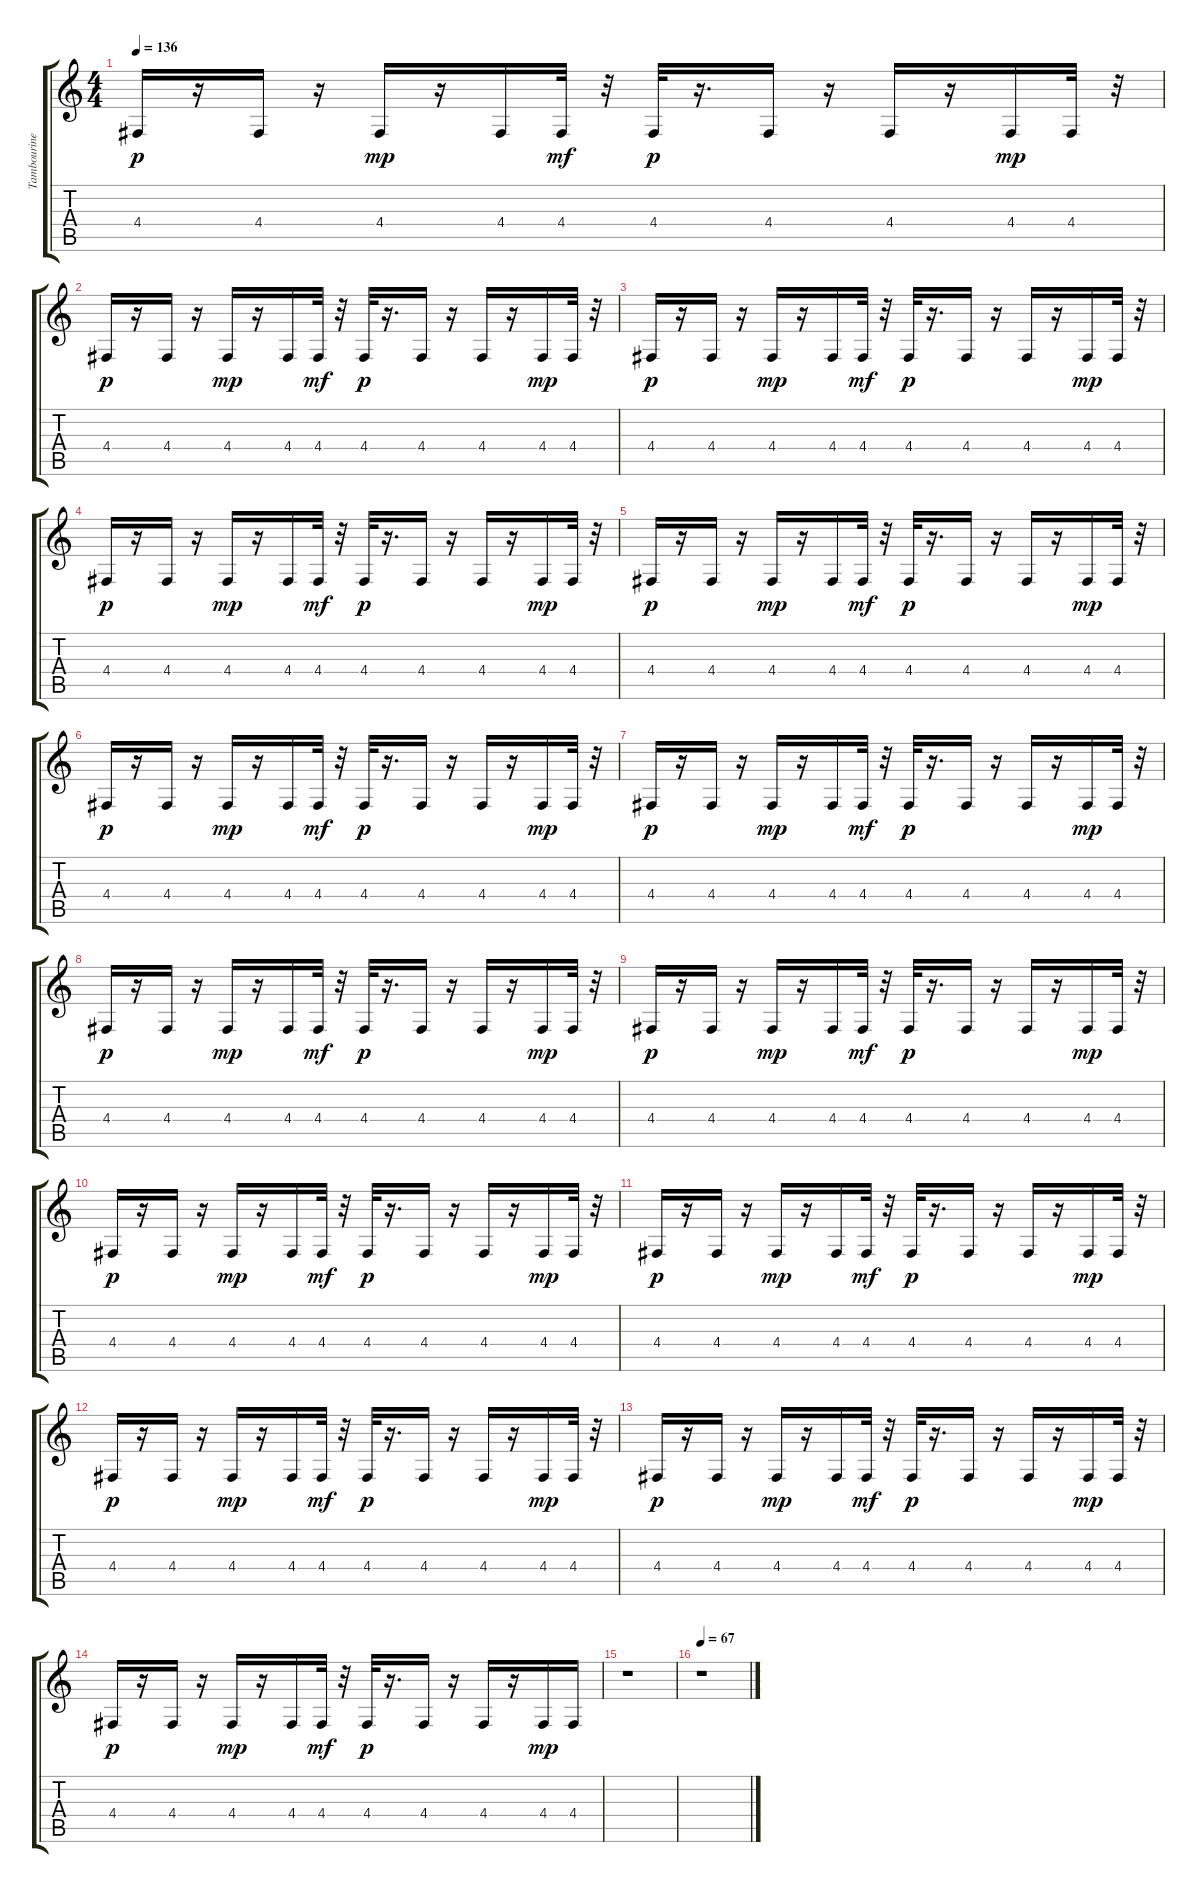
\track ("Tambourine" "Tambourine") {instrument reversecymbal}
\staff {score tabs}
\tuning (E4 B3 G3 D3 A2 E2) {hide}
\ts (4 4)
\tempo 136
\clef g2
\ks c
4.4.16{dy p} r.16 4.4.16 r.16 4.4.16{dy mp} r.16 4.4.16 4.4.32{dy mf} r.32 4.4.32{dy p} r.16{d} 4.4.16 r.16 4.4.16 r.16 4.4.16{dy mp} 4.4.32 r.32 |
4.4.16{dy p} r.16 4.4.16 r.16 4.4.16{dy mp} r.16 4.4.16 4.4.32{dy mf} r.32 4.4.32{dy p} r.16{d} 4.4.16 r.16 4.4.16 r.16 4.4.16{dy mp} 4.4.32 r.32 |
4.4.16{dy p} r.16 4.4.16 r.16 4.4.16{dy mp} r.16 4.4.16 4.4.32{dy mf} r.32 4.4.32{dy p} r.16{d} 4.4.16 r.16 4.4.16 r.16 4.4.16{dy mp} 4.4.32 r.32 |
4.4.16{dy p} r.16 4.4.16 r.16 4.4.16{dy mp} r.16 4.4.16 4.4.32{dy mf} r.32 4.4.32{dy p} r.16{d} 4.4.16 r.16 4.4.16 r.16 4.4.16{dy mp} 4.4.32 r.32 |
4.4.16{dy p} r.16 4.4.16 r.16 4.4.16{dy mp} r.16 4.4.16 4.4.32{dy mf} r.32 4.4.32{dy p} r.16{d} 4.4.16 r.16 4.4.16 r.16 4.4.16{dy mp} 4.4.32 r.32 |
4.4.16{dy p} r.16 4.4.16 r.16 4.4.16{dy mp} r.16 4.4.16 4.4.32{dy mf} r.32 4.4.32{dy p} r.16{d} 4.4.16 r.16 4.4.16 r.16 4.4.16{dy mp} 4.4.32 r.32 |
4.4.16{dy p} r.16 4.4.16 r.16 4.4.16{dy mp} r.16 4.4.16 4.4.32{dy mf} r.32 4.4.32{dy p} r.16{d} 4.4.16 r.16 4.4.16 r.16 4.4.16{dy mp} 4.4.32 r.32 |
4.4.16{dy p} r.16 4.4.16 r.16 4.4.16{dy mp} r.16 4.4.16 4.4.32{dy mf} r.32 4.4.32{dy p} r.16{d} 4.4.16 r.16 4.4.16 r.16 4.4.16{dy mp} 4.4.32 r.32 |
4.4.16{dy p} r.16 4.4.16 r.16 4.4.16{dy mp} r.16 4.4.16 4.4.32{dy mf} r.32 4.4.32{dy p} r.16{d} 4.4.16 r.16 4.4.16 r.16 4.4.16{dy mp} 4.4.32 r.32 |
4.4.16{dy p} r.16 4.4.16 r.16 4.4.16{dy mp} r.16 4.4.16 4.4.32{dy mf} r.32 4.4.32{dy p} r.16{d} 4.4.16 r.16 4.4.16 r.16 4.4.16{dy mp} 4.4.32 r.32 |
4.4.16{dy p} r.16 4.4.16 r.16 4.4.16{dy mp} r.16 4.4.16 4.4.32{dy mf} r.32 4.4.32{dy p} r.16{d} 4.4.16 r.16 4.4.16 r.16 4.4.16{dy mp} 4.4.32 r.32 |
4.4.16{dy p} r.16 4.4.16 r.16 4.4.16{dy mp} r.16 4.4.16 4.4.32{dy mf} r.32 4.4.32{dy p} r.16{d} 4.4.16 r.16 4.4.16 r.16 4.4.16{dy mp} 4.4.32 r.32 |
4.4.16{dy p} r.16 4.4.16 r.16 4.4.16{dy mp} r.16 4.4.16 4.4.32{dy mf} r.32 4.4.32{dy p} r.16{d} 4.4.16 r.16 4.4.16 r.16 4.4.16{dy mp} 4.4.32 r.32 |
4.4.16{dy p} r.16 4.4.16 r.16 4.4.16{dy mp} r.16 4.4.16 4.4.32{dy mf} r.32 4.4.32{dy p} r.16{d} 4.4.16 r.16 4.4.16 r.16 4.4.16{dy mp} 4.4.16 |
r.1 |
\tempo 67
r.1
